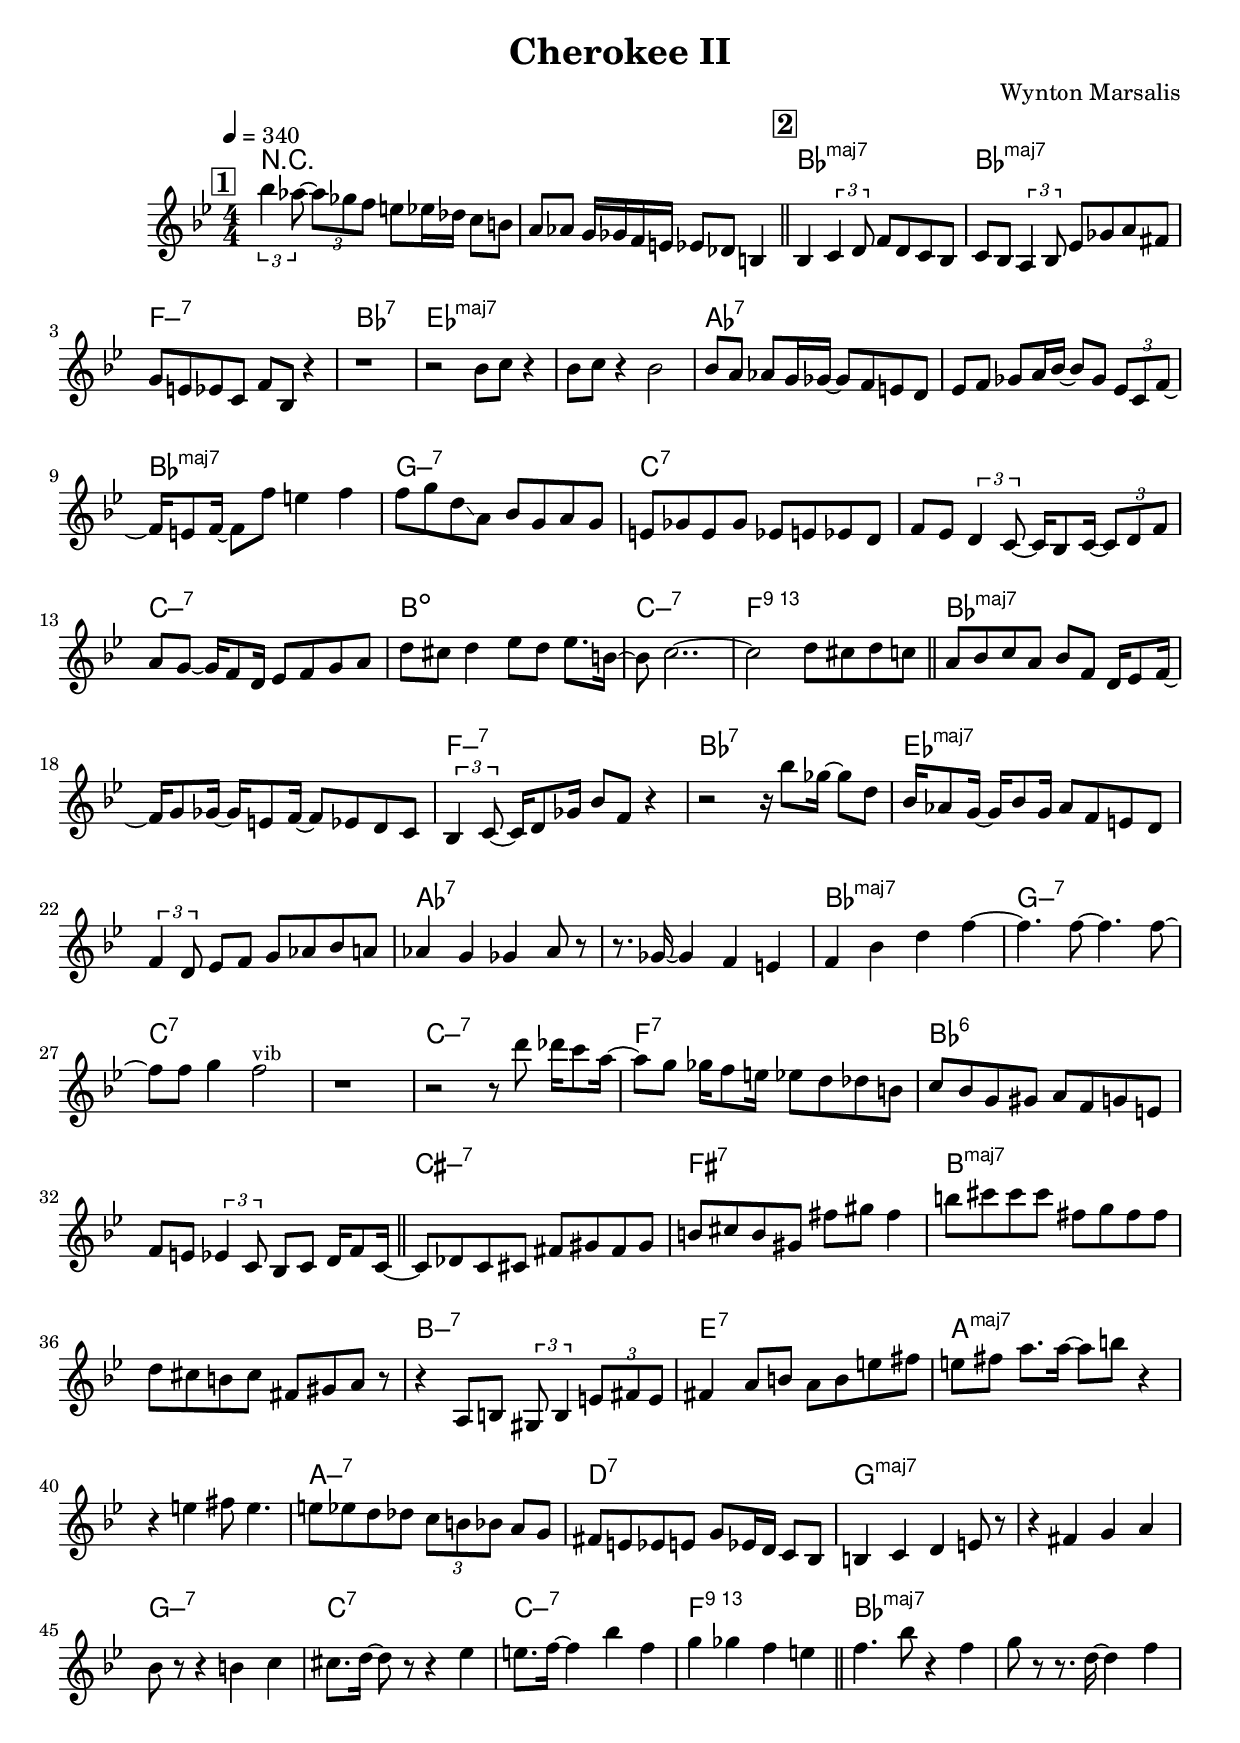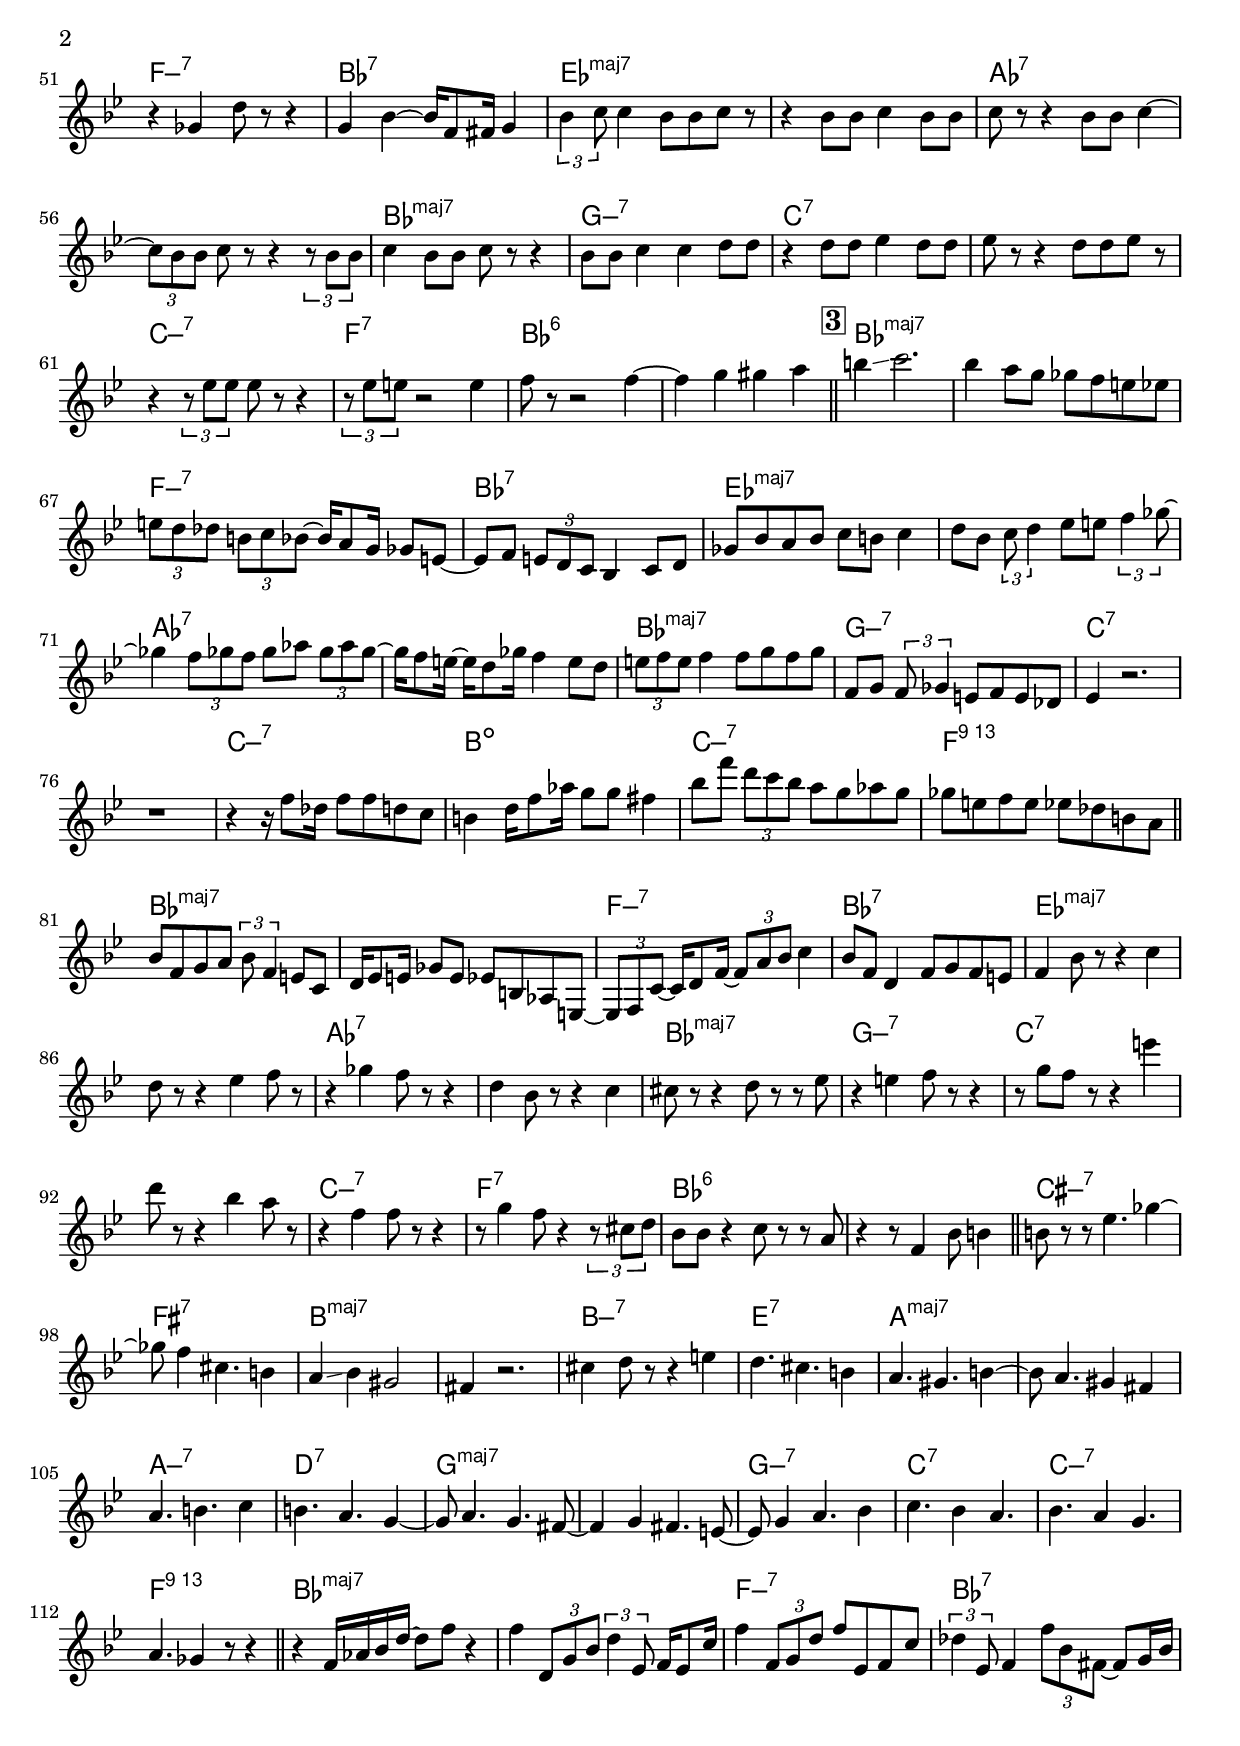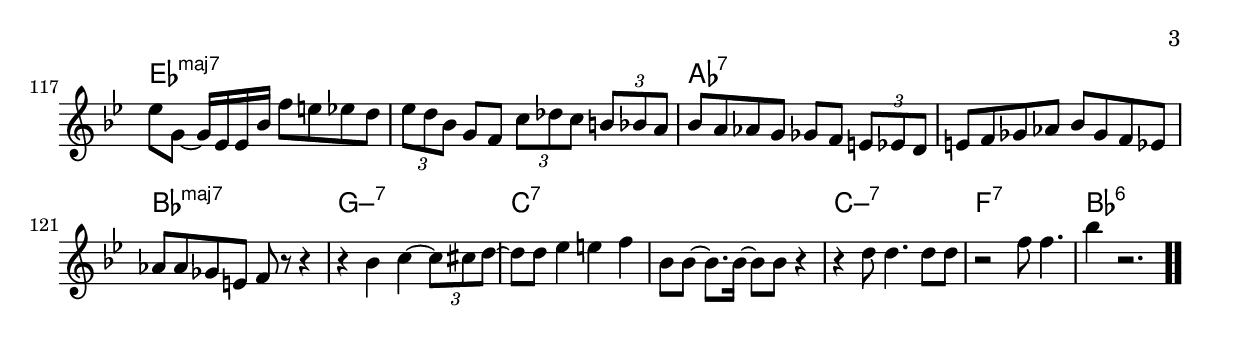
\version "2.13.2"

#(ly:set-option 'point-and-click #f)

\header {
  title = "Cherokee II"
  composer = "Wynton Marsalis"
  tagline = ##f
}
global =
{
    \override Staff.TimeSignature #'style = #'()
    \time 4/4
    \clef "treble"
    \key bes \major
    \override Rest #'direction = #'0
    \override MultiMeasureRest #'staff-position = #0
}
\score
{
<<
    \transpose c' c'

    \new ChordNames { \chords {
      \set majorSevenSymbol = \markup { "maj7" }
      \set minorChordModifier = \markup { \char ##x2013 }
      | r1 | s1 
      | bes1:maj | bes1:maj | f1:min7 | bes1:7 | es1:maj | s1 | aes1:7 | s1 
      | bes1:maj | g1:min7 | c1:7 | s1 | c1:min7 | b1:dim | c1:min7 | f1:775+ 
      | bes1:maj | s1 | f1:min7 | bes1:7 | es1:maj | s1 | aes1:7 | s1 
      | bes1:maj | g1:min7 | c1:7 | s1 | c1:min7 | f1:7 | bes1:6 | s1 
      | cis1:min7 | fis1:7 | b1:maj | s1 | b1:min7 | e1:7 | a1:maj | s1 
      | a1:min7 | d1:7 | g1:maj | s1 | g1:min7 | c1:7 | c1:min7 | f1:775+ 
      | bes1:maj | s1 | f1:min7 | bes1:7 | es1:maj | s1 | aes1:7 | s1 
      | bes1:maj | g1:min7 | c1:7 | s1 | c1:min7 | f1:7 | bes1:6 | s1 
      | bes1:maj | s1 | f1:min7 | bes1:7 | es1:maj | s1 | aes1:7 | s1 
      | bes1:maj | g1:min7 | c1:7 | s1 | c1:min7 | b1:dim | c1:min7 | f1:775+ 
      | bes1:maj | s1 | f1:min7 | bes1:7 | es1:maj | s1 | aes1:7 | s1 
      | bes1:maj | g1:min7 | c1:7 | s1 | c1:min7 | f1:7 | bes1:6 | s1 
      | cis1:min7 | fis1:7 | b1:maj | s1 | b1:min7 | e1:7 | a1:maj | s1 
      | a1:min7 | d1:7 | g1:maj | s1 | g1:min7 | c1:7 | c1:min7 | f1:775+ 
      | bes1:maj | s1 | f1:min7 | bes1:7 | es1:maj | s1 | aes1:7 | s1 
      | bes1:maj | g1:min7 | c1:7 | s1 | c1:min7 | f1:7 | bes1:6|
      }
      }

    \new Staff
    <<
    \transpose c' c'

    {
      \global
  		%\override Score.MetronomeMark #'transparent = ##t
  		%\override Score.MetronomeMark #'stencil = ##f
  		
  		\override HorizontalBracket #'direction = #UP
  		\override HorizontalBracket #'bracket-flare = #'(0 . 0)
  		
  		\override TextSpanner #'dash-fraction = #1.0
  		\override TextSpanner #'bound-details #'left #'text = \markup{ \concat{\draw-line #'(0 . -1.0) \draw-line #'(1.0 . 0) }}
  		\override TextSpanner #'bound-details #'right #'text = \markup{ \concat{ \draw-line #'(1.0 . 0) \draw-line #'(0 . -1.0) }}
          \set Score.markFormatter = #format-mark-box-numbers


      \tempo 4 = 340
      \set Score.currentBarNumber = #-1
     
      \bar "||" \mark \default \tuplet 3/2 {bes''4 aes''8~} \tuplet 3/2 {aes''8 ges''8 f''8} e''8 es''16 des''16 c''8 b'8 
      | a'8 aes'8 g'16 ges'16 f'16 e'16 es'8 des'8 b4 
      \bar "||" \mark \default bes4 \tuplet 3/2 {c'4 d'8} f'8 d'8 c'8 bes8 
      | c'8 bes8 \tuplet 3/2 {a4 bes8} es'8 ges'8 a'8 fis'8 
      | g'8 e'8 es'8 c'8 f'8 bes8 r4 
      | r1 
      | r2 bes'8 c''8 r4 
      | bes'8 c''8 r4 bes'2 
      | bes'8 a'8 aes'8 g'16 ges'16~ ges'8 f'8 e'8 d'8 
      | es'8 f'8 ges'8 a'16 bes'16~ bes'8 ges'8 \tuplet 3/2 {es'8 c'8 f'8~} 
      | f'16 e'8 f'16~ f'8 f''8 e''4 f''4 
      | f''8 g''8 d''8\glissando  a'8 bes'8 g'8 a'8 g'8 
      | e'8 ges'8 e'8 ges'8 es'8 e'8 es'8 d'8 
      | f'8 es'8 \tuplet 3/2 {d'4 c'8~} c'16 bes8 c'16~ \tuplet 3/2 {c'8 d'8 f'8} 
      | a'8 g'8~ g'16 f'8 d'16 es'8 f'8 g'8 a'8 
      | d''8 cis''8 d''4 es''8 d''8 es''8. b'16~ 
      | b'8 c''2..~ 
      | c''2 d''8 cis''8 d''8 c''8 
      \bar "||" a'8 bes'8 c''8 a'8 bes'8 f'8 d'16 es'8 f'16~ 
      | f'16 g'8 ges'16~ ges'16 e'8 f'16~ f'8 es'8 d'8 c'8 
      | \tuplet 3/2 {bes4 c'8~} c'16 d'8 ges'16 bes'8 f'8 r4 
      | r2 r16 bes''8 ges''16~ ges''8 d''8 
      | bes'16 aes'8 g'16~ g'16 bes'8 g'16 aes'8 f'8 e'8 d'8 
      | \tuplet 3/2 {f'4 d'8} es'8 f'8 g'8 aes'8 bes'8 a'8 
      | aes'4 g'4 ges'4 aes'8 r8 
      | r8. ges'16~ ges'4 f'4 e'4 
      | f'4 bes'4 d''4 f''4~ 
      | f''4. f''8~ f''4. f''8~ 
      | f''8 f''8 g''4 f''2^\markup{\left-align \small vib} 
      | r1 
      | r2 r8 d'''8 des'''16 c'''8 a''16~ 
      | a''8 g''8 ges''16 f''8 e''16 es''8 d''8 des''8 b'8 
      | c''8 bes'8 g'8 gis'8 a'8 f'8 g'8 e'8 
      | f'8 e'8 \tuplet 3/2 {es'4 c'8} bes8 c'8 d'16 f'8 c'16~ 
      \bar "||" c'8 des'8 c'8 cis'8 fis'8 gis'8 fis'8 gis'8 
      | b'8 cis''8 b'8 gis'8 fis''8 gis''8 fis''4 
      | b''8 cis'''8 cis'''8 cis'''8 fis''8 g''8 fis''8 fis''8 
      | d''8 cis''8 b'8 cis''8 fis'8 gis'8 a'8 r8 
      | r4 a8 b8 \tuplet 3/2 {gis8 b4} \tuplet 3/2 {e'8 fis'8 e'8} 
      | fis'4 a'8 b'8 a'8 b'8 e''8 fis''8 
      | e''8 fis''8 a''8. a''16~ a''8 b''8 r4 
      | r4 e''4 fis''8 e''4. 
      | e''8 es''8 d''8 des''8 \tuplet 3/2 {c''8 b'8 bes'8} a'8 g'8 
      | fis'8 e'8 es'8 e'8 g'8 es'16 d'16 c'8 bes8 
      | b4 c'4 d'4 e'8 r8 
      | r4 fis'4 g'4 a'4 
      | bes'8 r8 r4 b'4 c''4 
      | cis''8. d''16~ d''8 r8 r4 es''4 
      | e''8. f''16~ f''4 bes''4 f''4 
      | g''4 ges''4 f''4 e''4 
      \bar "||" f''4. bes''8 r4 f''4 
      | g''8 r8 r8. d''16~ d''4 f''4 
      | r4 ges'4 d''8 r8 r4 
      | g'4 bes'4~ bes'16 f'8 fis'16 g'4 
      | \tuplet 3/2 {bes'4 c''8} c''4 bes'8 bes'8 c''8 r8 
      | r4 bes'8 bes'8 c''4 bes'8 bes'8 
      | c''8 r8 r4 bes'8 bes'8 c''4~ 
      | \tuplet 3/2 {c''8 bes'8 bes'8} c''8 r8 r4 \tuplet 3/2 {r8 bes'8 bes'8} 
      | c''4 bes'8 bes'8 c''8 r8 r4 
      | bes'8 bes'8 c''4 c''4 d''8 d''8 
      | r4 d''8 d''8 es''4 d''8 d''8 
      | es''8 r8 r4 d''8 d''8 es''8 r8 
      | r4 \tuplet 3/2 {r8 es''8 es''8} es''8 r8 r4 
      | \tuplet 3/2 {r8 es''8\glissando  e''8} r2 e''4 
      | f''8 r8 r2 f''4~ 
      | f''4 g''4 gis''4 a''4 
      \bar "||" \mark \default b''4\glissando  c'''2. 
      | bes''4 a''8 g''8 ges''8 f''8 e''8 es''8 
      | \tuplet 3/2 {e''8 d''8 des''8} \tuplet 3/2 {b'8 c''8 bes'8~} bes'16 a'8 g'16 ges'8 e'8~ 
      | e'8 f'8 \tuplet 3/2 {e'8 d'8 c'8} bes4 c'8 d'8 
      | ges'8 bes'8 a'8 bes'8 c''8 b'8 c''4 
      | d''8 bes'8 \tuplet 3/2 {c''8 d''4} es''8 e''8 \tuplet 3/2 {f''4 ges''8~} 
      | ges''4 \tuplet 3/2 {f''8 ges''8 f''8} ges''8 aes''8 \tuplet 3/2 {ges''8 aes''8 ges''8~} 
      | ges''16 f''8 e''16~ e''16 d''8 ges''16 f''4 e''8 d''8 
      | \tuplet 3/2 {e''8 f''8 e''8} f''4 f''8 g''8 f''8 g''8 
      | f'8 g'8 \tuplet 3/2 {f'8 ges'4} e'8 f'8 e'8 des'8 
      | es'4 r2. 
      | r1 
      | r4 r16 f''8 des''16 f''8 f''8 d''8 c''8 
      | b'4 d''16 f''8 aes''16 g''8 g''8 fis''4 
      | bes''8 f'''8 \tuplet 3/2 {d'''8 c'''8 bes''8} a''8 g''8 aes''8 g''8 
      | ges''8 e''8 f''8 e''8 es''8 des''8 b'8 a'8 
      \bar "||" bes'8 f'8 g'8 a'8 \tuplet 3/2 {bes'8 f'4} e'8 c'8 
      | d'16 es'8 e'16 ges'8 e'8 es'8 b8 aes8 e8~ 
      | \tuplet 3/2 {e8 f8 c'8~} c'16 d'8 f'16~ \tuplet 3/2 {f'8 a'8 bes'8} c''4 
      | bes'8 f'8 d'4 f'8 g'8 f'8 e'8 
      | f'4 bes'8 r8 r4 c''4 
      | d''8 r8 r4 es''4 f''8 r8 
      | r4 ges''4 f''8 r8 r4 
      | d''4 bes'8 r8 r4 c''4 
      | cis''8 r8 r4 d''8 r8 r8 es''8 
      | r4 e''4 f''8 r8 r4 
      | r8 g''8 f''8 r8 r4 e'''4 
      | d'''8 r8 r4 bes''4 a''8 r8 
      | r4 f''4 f''8 r8 r4 
      | r8 g''4 f''8 r4 \tuplet 3/2 {r8 cis''8 d''8} 
      | bes'8 bes'8 r4 c''8 r8 r8 a'8 
      | r4 r8 f'4 bes'8 b'4 
      \bar "||" b'8 r8 r8 es''4. ges''4~ 
      | ges''8 f''4 cis''4. b'4 
      | a'4\glissando  bes'4 gis'2 
      | fis'4 r2. 
      | cis''4 d''8 r8 r4 e''4 
      | d''4. cis''4. b'4 
      | a'4. gis'4. b'4~ 
      | b'8 a'4. gis'4 fis'4 
      | a'4. b'4. c''4 
      | b'4. a'4. g'4~ 
      | g'8 a'4. g'4. fis'8~ 
      | fis'4 g'4 fis'4. e'8~ 
      | e'8 g'4 a'4. bes'4 
      | c''4. bes'4 a'4. 
      | bes'4. a'4 g'4. 
      | a'4. ges'4 r8 r4 
      \bar "||" r4 f'16 aes'16 bes'16 d''16~ d''8 f''8 r4 
      | f''4 \tuplet 3/2 {d'8 g'8 bes'8} \tuplet 3/2 {d''4 es'8} f'16 es'8 c''16 
      | f''4 \tuplet 3/2 {f'8 g'8 d''8} f''8 es'8 f'8 c''8 
      | \tuplet 3/2 {des''4 es'8} f'4 \tuplet 3/2 {f''8 bes'8 fis'8~} fis'8 g'16 bes'16 
      | es''8 g'8~ g'16 es'16 es'16 bes'16 f''8 e''8 es''8 d''8 
      | \tuplet 3/2 {es''8 d''8 bes'8} g'8 f'8 \tuplet 3/2 {c''8 des''8 c''8} \tuplet 3/2 {b'8 bes'8 a'8} 
      | bes'8 a'8 aes'8 g'8 ges'8 f'8 \tuplet 3/2 {e'8 es'8 d'8} 
      | e'8 f'8 ges'8 aes'8 bes'8 ges'8 f'8 es'8 
      | aes'8 aes'8 ges'8 e'8 f'8 r8 r4 
      | r4 bes'4 c''4~ \tuplet 3/2 {c''8 cis''8 d''8~} 
      | d''8 d''8 es''4 e''4 f''4 
      | bes'8 bes'8~ bes'8. bes'16~ bes'8 bes'8 r4 
      | r4 d''8 d''4. d''8 d''8 
      | r2 f''8 f''4. 
      | bes''4 r2.\bar  ".."
    }
    >>
>>    
}
